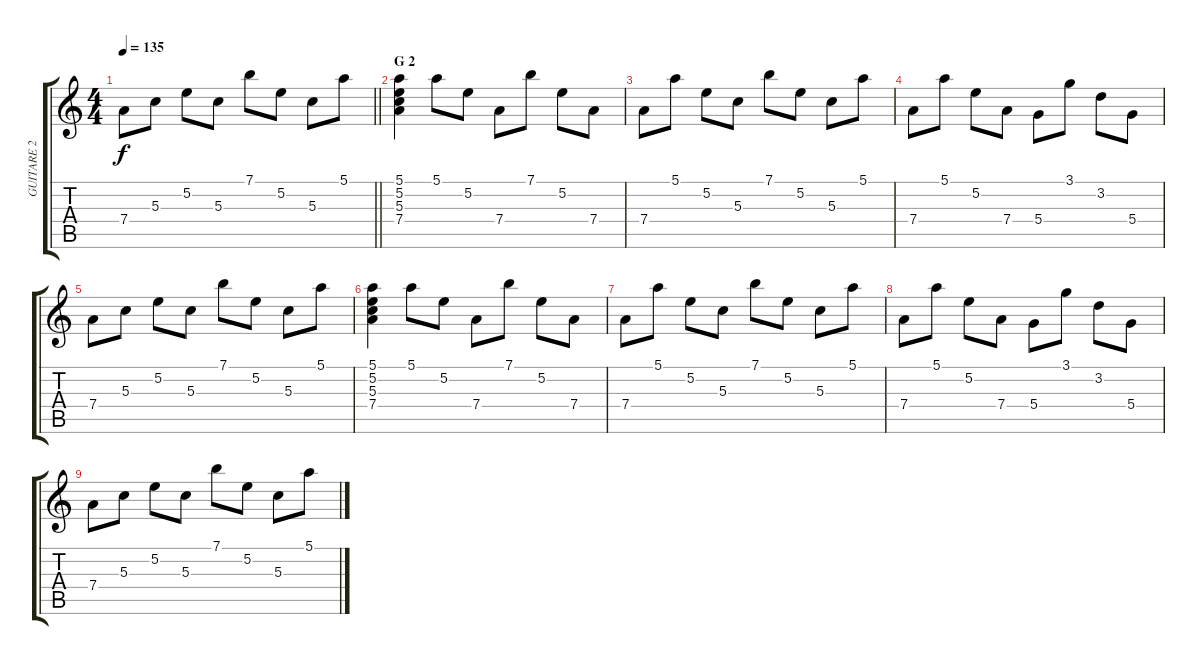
\track ("GUITARE 2" "GUITARE 2") {instrument distortionguitar}
\staff {score tabs}
\tuning (E4 B3 G3 D3 A2 E2) {hide}
\ts (4 4)
\tempo 135
\clef g2
\barLineRight lightlight
\ks c
7.4.8{dy f} 5.3.8 5.2.8 5.3.8 7.1.8 5.2.8 5.3.8 5.1.8 |
\section ("" "G 2")
(5.1 5.2 5.3 7.4).4 5.1.8 5.2.8 7.4.8 7.1.8 5.2.8 7.4.8 |
7.4.8 5.1.8 5.2.8 5.3.8 7.1.8 5.2.8 5.3.8 5.1.8 |
7.4.8 5.1.8 5.2.8 7.4.8 5.4.8 3.1.8 3.2.8 5.4.8 |
7.4.8 5.3.8 5.2.8 5.3.8 7.1.8 5.2.8 5.3.8 5.1.8 |
(5.1 5.2 5.3 7.4).4 5.1.8 5.2.8 7.4.8 7.1.8 5.2.8 7.4.8 |
7.4.8 5.1.8 5.2.8 5.3.8 7.1.8 5.2.8 5.3.8 5.1.8 |
7.4.8 5.1.8 5.2.8 7.4.8 5.4.8 3.1.8 3.2.8 5.4.8 |
7.4.8 5.3.8 5.2.8 5.3.8 7.1.8 5.2.8 5.3.8 5.1.8
